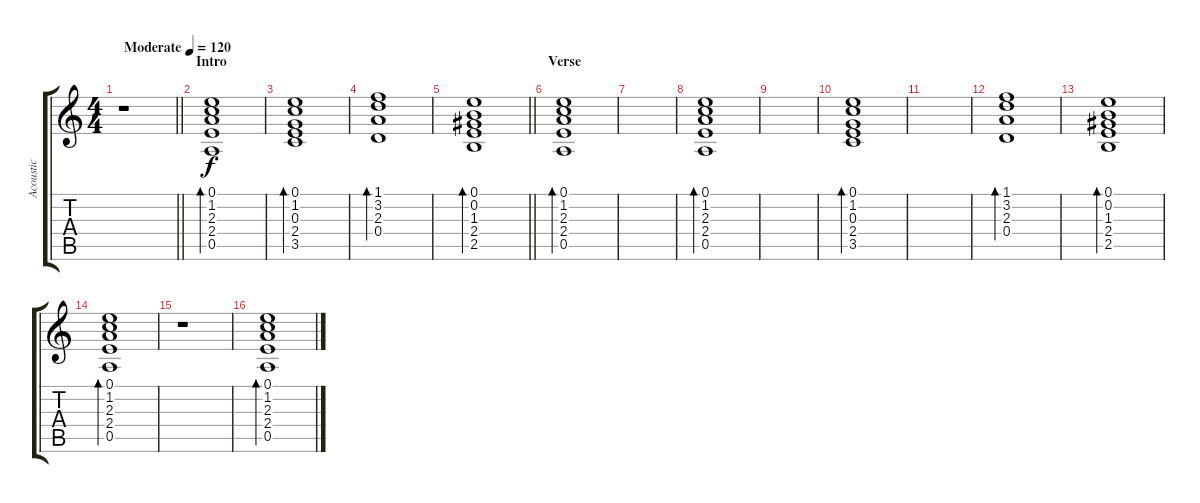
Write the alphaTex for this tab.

\track ("Acoustic" "Acoustic") {instrument acousticguitarsteel}
\staff {score tabs}
\tuning (E4 B3 G3 D3 A2 E2) {hide}
\ts (4 4)
\tempo (120 "Moderate")
\clef g2
\barLineRight lightlight
\ks c
r.1{dy f instrument acousticguitarsteel} |
\section ("" "Intro")
(0.1 1.2 2.3 2.4 0.5).1{bd 480} |
(0.1 1.2 0.3 2.4 3.5).1{bd 480} |
(1.1 3.2 2.3 0.4).1{bd 480} |
\barLineRight lightlight
(0.1 0.2 1.3 2.4 2.5).1{bd 480} |
\section ("" "Verse")
(0.1 1.2 2.3 2.4 0.5).1{bd 480} |
|
(0.1 1.2 2.3 2.4 0.5).1{bd 480} |
|
(0.1 1.2 0.3 2.4 3.5).1{bd 480} |
|
(1.1 3.2 2.3 0.4).1{bd 480} |
(0.1 0.2 1.3 2.4 2.5).1{bd 480} |
(0.1 1.2 2.3 2.4 0.5).1{bd 480} |
r.1 |
(0.1 1.2 2.3 2.4 0.5).1{bd 480}
